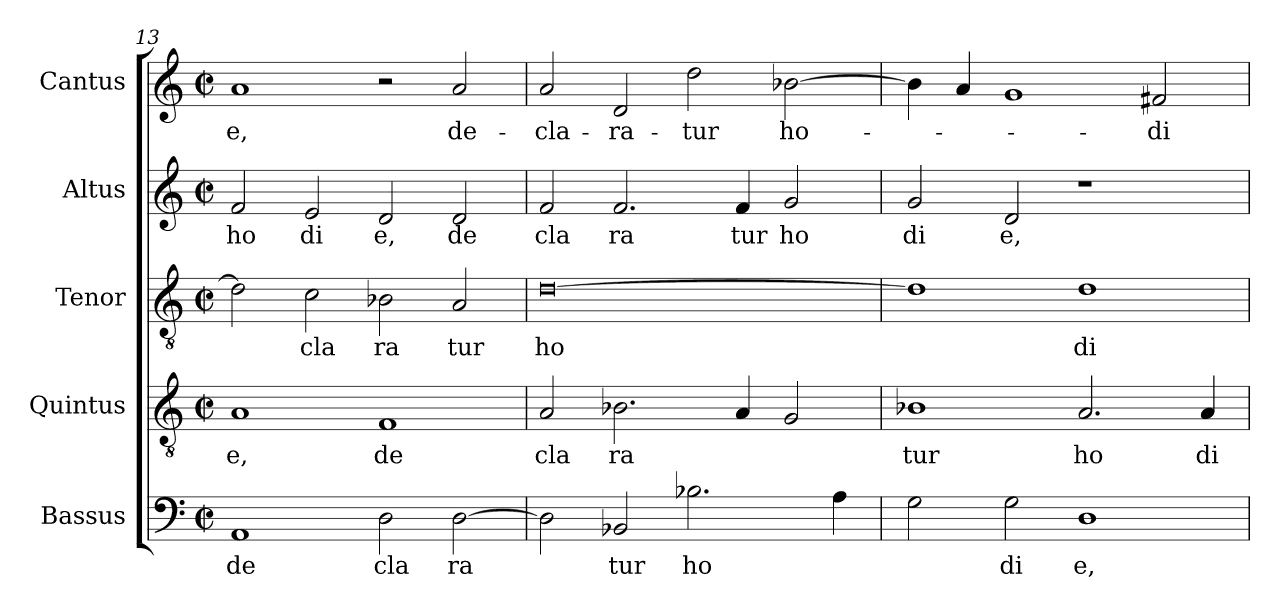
**kern	**text	**kern	**text	**kern	**text	**kern	**text	**kern	**text
*part5	*part5	*part4	*part4	*part3	*part3	*part2	*part2	*part1	*part1
*staff5	*staff5	*staff4	*staff4	*staff3	*staff3	*staff2	*staff2	*staff1	*staff1
*I"Bassus	*	*I"Quintus	*	*I"Tenor	*	*I"Altus	*	*I"Cantus	*
*clefF4	*	*clefGv2	*	*clefGv2	*	*clefG2	*	*clefG2	*
*	*	*k[]	*	*	*	*	*	*	*
*	*	*C:	*	*	*	*	*	*	*
*M2/2	*	*M2/2	*	*M2/2	*	*M2/2	*	*M2/2	*
*met(c|)	*	*met(c|)	*	*met(c|)	*	*met(c|)	*	*met(c|)	*
=13	=13	=13	=13	=13	=13	=13	=13	=13	=13
!	!LO:LY:b:cj	!	!LO:LY:b:cj	!	!	!	!LO:LY:b:cj	!	!LO:LY:b:cj
1AA	de	1A	e,	2d\]	.	2f/	ho	1a	-e,
!	!	!	!	!	!LO:LY:b:cj	!	!LO:LY:b:cj	!	!
.	.	.	.	2c\	cla	2e/	di	.	.
!	!LO:LY:b:cj	!	!LO:LY:b:cj	!	!LO:LY:b:cj	!	!LO:LY:b:cj	!	!
2D\	cla	1F	de	2B-X\	ra	2d/	e,	2r	.
!	!LO:LY:b:cj	!	!	!	!LO:LY:b:cj	!	!LO:LY:b:cj	!	!LO:LY:b:cj
[>2D\	ra	.	.	2A/	tur	2d/	de	2a/	de-
=14	=14	=14	=14	=14	=14	=14	=14	=14	=14
!	!	!	!LO:LY:b:cj	!	!LO:LY:b:cj	!	!LO:LY:b:cj	!	!LO:LY:b:cj
2D\]	.	2A/	cla	[>0d	ho	2f/	cla	2a/	-cla-
!	!LO:LY:b:cj	!	!LO:LY:b:cj	!	!	!	!LO:LY:b:cj	!	!LO:LY:b:cj
2BB-X/	tur	2.B-\	ra	.	.	2.f/	ra	2d/	-ra-
!	!LO:LY:b:cj	!	!	!	!	!	!	!	!LO:LY:b:cj
2.B-\	ho	.	.	.	.	.	.	2dd\	-tur
!	!	!	!	!	!	!	!LO:LY:b:cj	!	!
.	.	4A/	.	.	.	4f/	tur	.	.
!	!	!	!	!	!	!	!LO:LY:b:cj	!	!LO:LY:b:cj
.	.	2G/	.	.	.	2g/	ho	[>2b-X\	ho-
4A\	.	.	.	.	.	.	.	.	.
=15	=15	=15	=15	=15	=15	=15	=15	=15	=15
!	!	!	!LO:LY:b:cj	!	!	!	!LO:LY:b:cj	!	!
2G\	.	1B-	tur	1d]	.	2g/	di	4b-\]	.
.	.	.	.	.	.	.	.	4a/	.
!	!LO:LY:b:cj	!	!	!	!	!	!LO:LY:b:cj	!	!
2G\	di	.	.	.	.	2d/	e,	1g	.
!	!LO:LY:b:cj	!	!LO:LY:b:cj	!	!LO:LY:b:cj	!	!	!	!
1D	e,	2.A/	ho	1d	di	1r	.	.	.
!	!	!	!	!	!	!	!	!	!LO:LY:b:cj
.	.	.	.	.	.	.	.	2f#/	-di-
!	!	!	!LO:LY:b:cj	!	!	!	!	!	!
.	.	4A/	di	.	.	.	.	.	.
=	=	=	=	=	=	=	=	=	=
*-	*-	*-	*-	*-	*-	*-	*-	*-	*-
